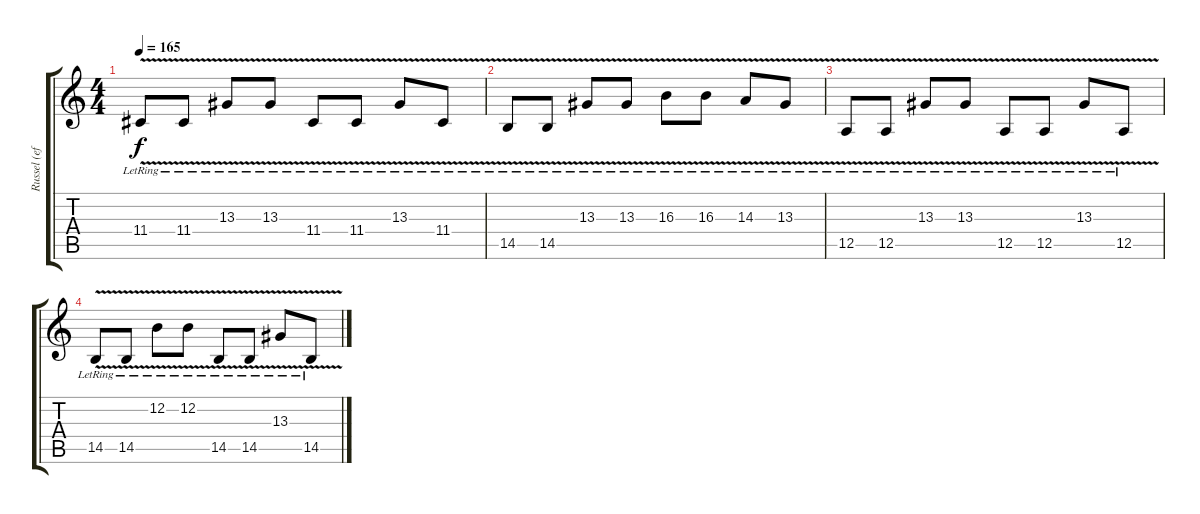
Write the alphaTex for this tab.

\track ("Russel (effect)" "Russel (ef") {instrument lead1square}
\staff {score tabs}
\tuning (E4 B3 G3 D3 A2 E2) {hide}
\ts (4 4)
\tempo 165
\clef g2
\ks c
11.4{v lr}.8{dy f} 11.4{v lr}.8 13.3{v lr}.8 13.3{v lr}.8 11.4{v lr}.8 11.4{v lr}.8 13.3{v lr}.8 11.4{v lr}.8 |
14.5{v lr}.8 14.5{v lr}.8 13.3{v lr}.8 13.3{v lr}.8 16.3{v lr}.8 16.3{v lr}.8 14.3{v lr}.8 13.3{v lr}.8 |
12.5{v lr}.8 12.5{v lr}.8 13.3{v lr}.8 13.3{v lr}.8 12.5{v lr}.8 12.5{v lr}.8 13.3{v lr}.8 12.5{v lr}.8 |
14.5{v lr}.8 14.5{v lr}.8 12.2{v lr}.8 12.2{v lr}.8 14.5{v lr}.8 14.5{v lr}.8 13.3{v lr}.8 14.5{v lr}.8
